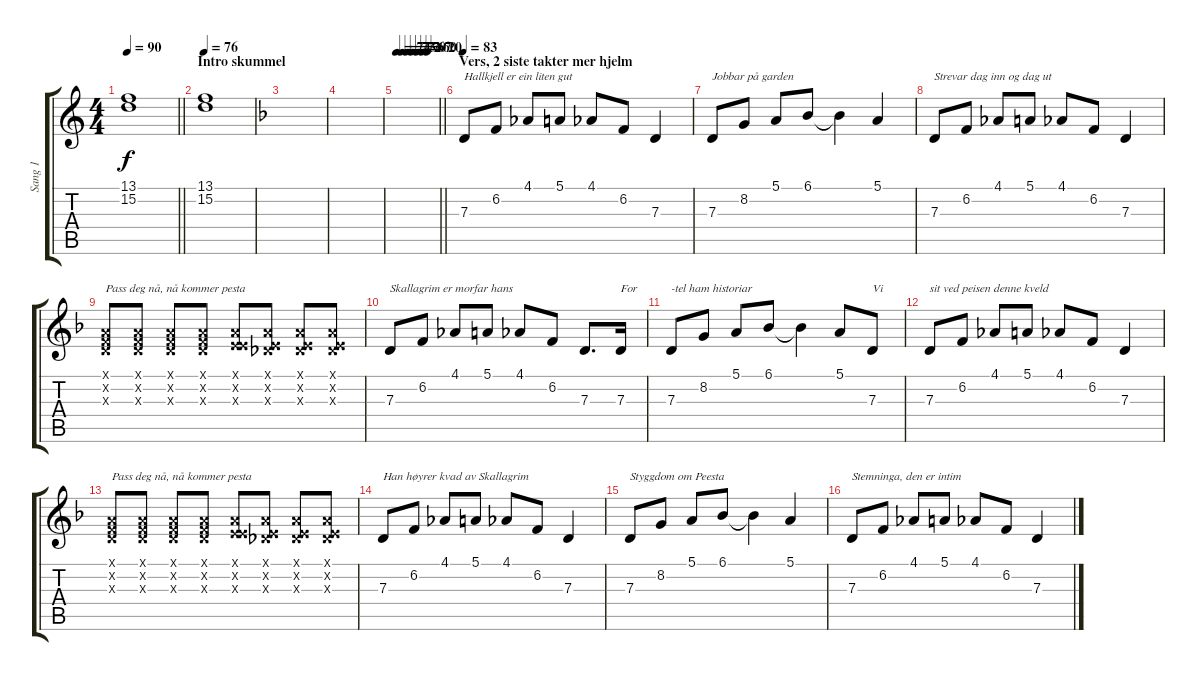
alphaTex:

\track ("Sang 1" "Sang 1") {instrument trumpet}
\staff {score tabs}
\tuning (E4 B3 G3 D3 A2 E2) {hide}
\ts (4 4)
\tempo 90
\clef g2
\barLineRight lightlight
\ks c
(13.1 15.2).1{dy f} |
\section ("" "Intro skummel")
\tempo 76
(13.1 15.2).1 |
\ks dminor
|
|
\tempo 74
\tempo (73 0.125)
\tempo (72 0.25)
\tempo (70 0.375)
\tempo (67 0.5)
\tempo (60 0.625)
\tempo (20 0.75)
\barLineRight lightlight
|
\section ("" "Vers, 2 siste takter mer hjelm")
\tempo 83
7.3.8{txt "Hallkjell er ein liten gut"} 6.2.8 4.1.8 5.1.8 4.1.8 6.2.8 7.3.4 |
7.3.8{txt "Jobbar på garden"} 8.2.8 5.1.8 6.1.8 6.1{t}.4 5.1.4 |
7.3.8{txt "Strevar dag inn og dag ut"} 6.2.8 4.1.8 5.1.8 4.1.8 6.2.8 7.3.4 |
(5.1{x} 6.2{x} 7.3{x}).8{txt "Pass deg nå, nå kommer pesta"} (5.1{x} 6.2{x} 7.3{x}).8 (5.1{x} 6.2{x} 7.3{x}).8 (5.1{x} 6.2{x} 7.3{x}).8 (5.1{x} 5.2{x} 9.3{x}).8 (5.1{x} 5.2{x} 6.3{x}).8 (5.1{x} 5.2{x} 6.3{x}).8 (5.1{x} 5.2{x} 6.3{x}).8 |
7.3.8{txt "Skallagrim er morfar hans"} 6.2.8 4.1.8 5.1.8 4.1.8 6.2.8 7.3.8{d} 7.3.16{txt "For"} |
7.3.8{txt "-tel ham historiar"} 8.2.8 5.1.8 6.1.8 6.1{t}.4 5.1.8 7.3.8{txt "Vi"} |
7.3.8{txt "sit ved peisen denne kveld"} 6.2.8 4.1.8 5.1.8 4.1.8 6.2.8 7.3.4 |
(5.1{x} 6.2{x} 7.3{x}).8{txt "Pass deg nå, nå kommer pesta"} (5.1{x} 6.2{x} 7.3{x}).8 (5.1{x} 6.2{x} 7.3{x}).8 (5.1{x} 6.2{x} 7.3{x}).8 (5.1{x} 5.2{x} 9.3{x}).8 (5.1{x} 5.2{x} 6.3{x}).8 (5.1{x} 5.2{x} 6.3{x}).8 (5.1{x} 5.2{x} 6.3{x}).8 |
7.3.8{txt "Han høyrer kvad av Skallagrim"} 6.2.8 4.1.8 5.1.8 4.1.8 6.2.8 7.3.4 |
7.3.8{txt "Styggdom om Peesta"} 8.2.8 5.1.8 6.1.8 6.1{t}.4 5.1.4 |
7.3.8{txt "Stemninga, den er intim"} 6.2.8 4.1.8 5.1.8 4.1.8 6.2.8 7.3.4
